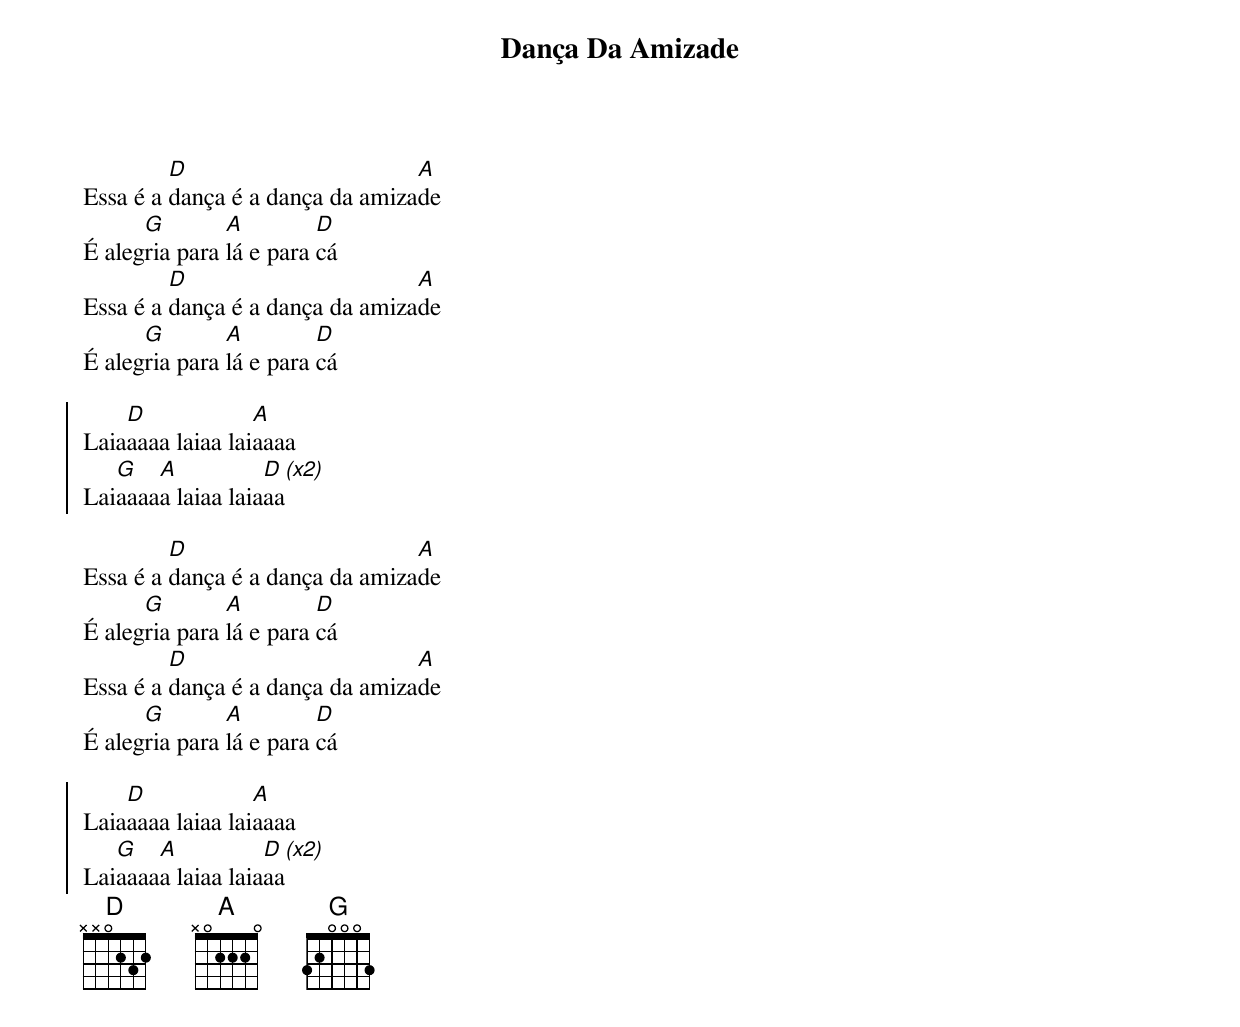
{title: Dança Da Amizade}
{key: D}
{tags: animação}


Essa é a [D]dança é a dança da amiza[A]de
É aleg[G]ria para [A]lá e para [D]cá
Essa é a [D]dança é a dança da amiza[A]de
É aleg[G]ria para [A]lá e para [D]cá

{start_of_chorus}
Laia[D]aaaa laiaa lai[A]aaaa
Lai[G]aaaa[A]a laiaa laia[D]aa[(x2)]
{end_of_chorus}

Essa é a [D]dança é a dança da amiza[A]de
É aleg[G]ria para [A]lá e para [D]cá
Essa é a [D]dança é a dança da amiza[A]de
É aleg[G]ria para [A]lá e para [D]cá

{start_of_chorus}
Laia[D]aaaa laiaa lai[A]aaaa
Lai[G]aaaa[A]a laiaa laia[D]aa[(x2)]
{end_of_chorus}
